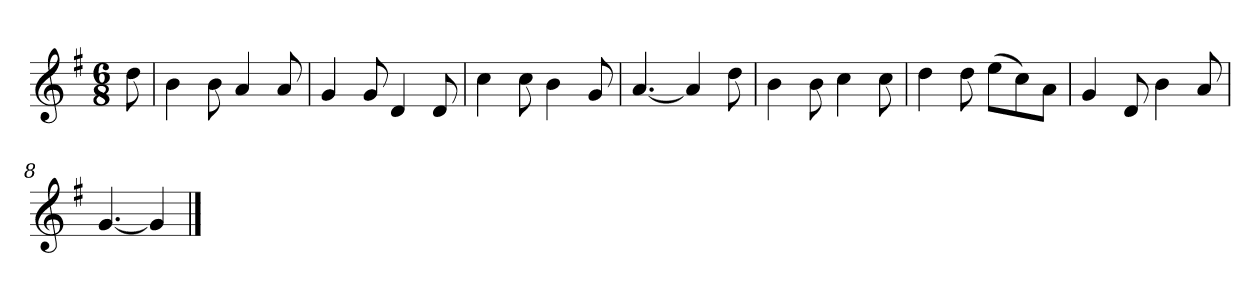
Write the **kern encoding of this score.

**kern
*part1
*staff1
*k[f#]
*M6/8
*MM120
=
8dd
=1
4b
8b
4a
8a
=2
4g
8g
4d
8d
=3
4cc
8cc
4b
8g
=4
[4.a
4a]
8dd
=5
4b
8b
4cc
8cc
=6
4dd
8dd
(8eeL
8cc)
8aJ
=7
4g
8d
4b
8a
=8
[4.g
4g]
==
*-
